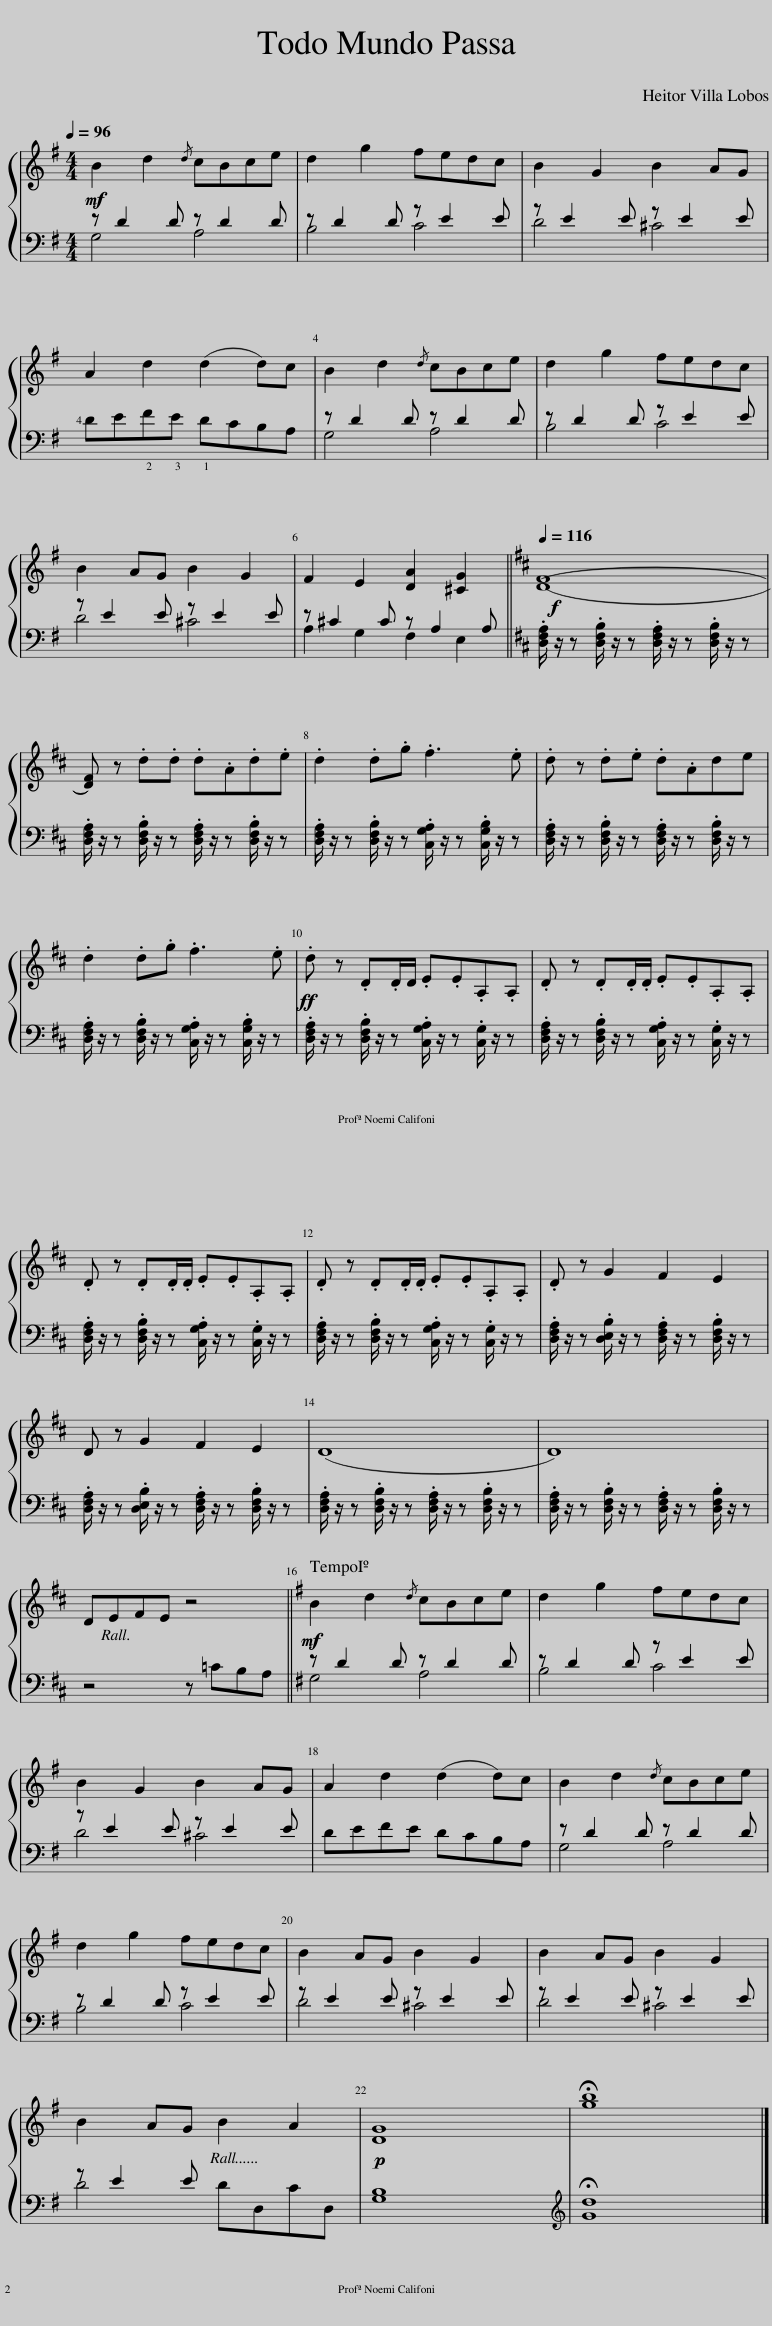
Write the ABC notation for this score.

X:1
%%score { 1 | ( 2 3 ) }
L:1/8
Q:1/4=96
M:4/4
I:linebreak $
K:G
V:1 treble
V:2 bass
V:3 bass
V:1
!mf! B2 d2{/d} cBce | d2 g2 fedc | B2 G2 B2 AG |$ A2 d2 (d2 d)c | B2 d2{/d} cBce | %5
 d2 g2 fedc |$ B2 AG B2 G2 | F2 E2 [DA]2 [^CG]2 ||[K:D][Q:1/4=116] (([DF]8!f! |$ [DF])) z .d.d .d.A.d.e | %10
 .d2 .d.g .f3 .e | .d z .d.e .d.Ade |$ .d2 .d.g .f3 .e |!ff! .d z .D.D/D/ .E.E.A,.A, | .D z .D.D/.D/ .E.E.A,.A, |$ %15
 .D z .D.D/.D/ .E.E.A,.A, | .D z .D.D/.D/ .E.E.A,.A, | .D z G2 F2 E2 |$ D z G2 F2 E2 | (D8 | %20
 D8) |$ DEFE z4 ||[K:G]!mf! B2 d2{/d} cBce | d2 g2 fedc |$ B2 G2 B2 AG | %25
 A2 d2 (d2 d)c | B2 d2{/d} cBce |$ d2 g2 fedc | B2 AG B2 G2 | B2 AG B2 G2 |$ %30
 B2 AG B2 A2 |!p! [DG]8 | !fermata![gb]8 |] %33
V:2
 z D2 D z D2 D | z D2 D z E2 E | z E2 E z E2 E |$ !4!DE!2!F!3!E !1!DCB,A, | z D2 D z D2 D | %5
 z D2 D z E2 E |$ z E2 E z E2 E | z ^C2 C z A,2 A, ||[K:D] .[D,F,A,]/ z/ z .[D,F,B,]/ z/ z .[D,F,A,]/ z/ z .[D,F,B,]/ z/ z |$ .[D,F,A,]/ z/ z .[D,F,B,]/ z/ z .[D,F,A,]/ z/ z .[D,F,B,]/ z/ z | %10
 .[D,F,A,]/ z/ z .[D,F,B,]/ z/ z .[C,G,A,]/ z/ z .[C,G,B,]/ z/ z | .[D,F,A,]/ z/ z .[D,F,B,]/ z/ z .[D,F,A,]/ z/ z .[D,F,B,]/ z/ z |$ .[D,F,A,]/ z/ z .[D,F,B,]/ z/ z .[C,G,A,]/ z/ z .[C,G,B,]/ z/ z | .[D,F,A,]/ z/ z .[D,F,B,]/ z/ z .[C,G,A,]/ z/ z .[C,G,]/ z/ z | .[D,F,A,]/ z/ z .[D,F,B,]/ z/ z .[C,G,A,]/ z/ z .[C,G,]/ z/ z |$ %15
 .[D,F,A,]/ z/ z .[D,F,B,]/ z/ z .[C,G,A,]/ z/ z .[C,G,]/ z/ z | .[D,F,A,]/ z/ z .[D,F,B,]/ z/ z .[C,G,A,]/ z/ z .[C,G,]/ z/ z | .[D,F,A,]/ z/ z .[D,E,B,]/ z/ z .[D,F,A,]/ z/ z .[D,F,B,]/ z/ z |$ .[D,F,A,]/ z/ z .[D,E,B,]/ z/ z .[D,F,A,]/ z/ z .[D,F,B,]/ z/ z | .[D,F,A,]/ z/ z .[D,F,B,]/ z/ z .[D,F,A,]/ z/ z .[D,F,B,]/ z/ z | %20
 .[D,F,A,]/ z/ z .[D,F,B,]/ z/ z .[D,F,A,]/ z/ z .[D,F,B,]/ z/ z |$ z4 z =CB,A, ||[K:G] z D2 D z D2 D | z D2 D z E2 E |$ z E2 E z E2 E | %25
 DEFE DCB,A, | z D2 D z D2 D |$ z D2 D z E2 E | z E2 E z E2 E | z E2 E z E2 E |$ %30
 z E2 E DD,CD, | [G,B,]8 |[K:treble] !fermata![Gd]8 |] %33
V:3
 G,4 A,4 | B,4 C4 | D4 ^C4 |$ x8 | G,4 A,4 | %5
 B,4 C4 |$ D4 ^C4 | A,2 G,2 F,2 E,2 ||[K:D] x8 |$ x8 | %10
 x8 | x8 |$ x8 | x8 | x8 |$ %15
 x8 | x8 | x8 |$ x8 | x8 | %20
 x8 |$ x8 ||[K:G] G,4 A,4 | B,4 C4 |$ D4 ^C4 | %25
 x8 | G,4 A,4 |$ B,4 C4 | D4 ^C4 | D4 ^C4 |$ %30
 D4 x4 | x8 |[K:treble] x8 |] %33
